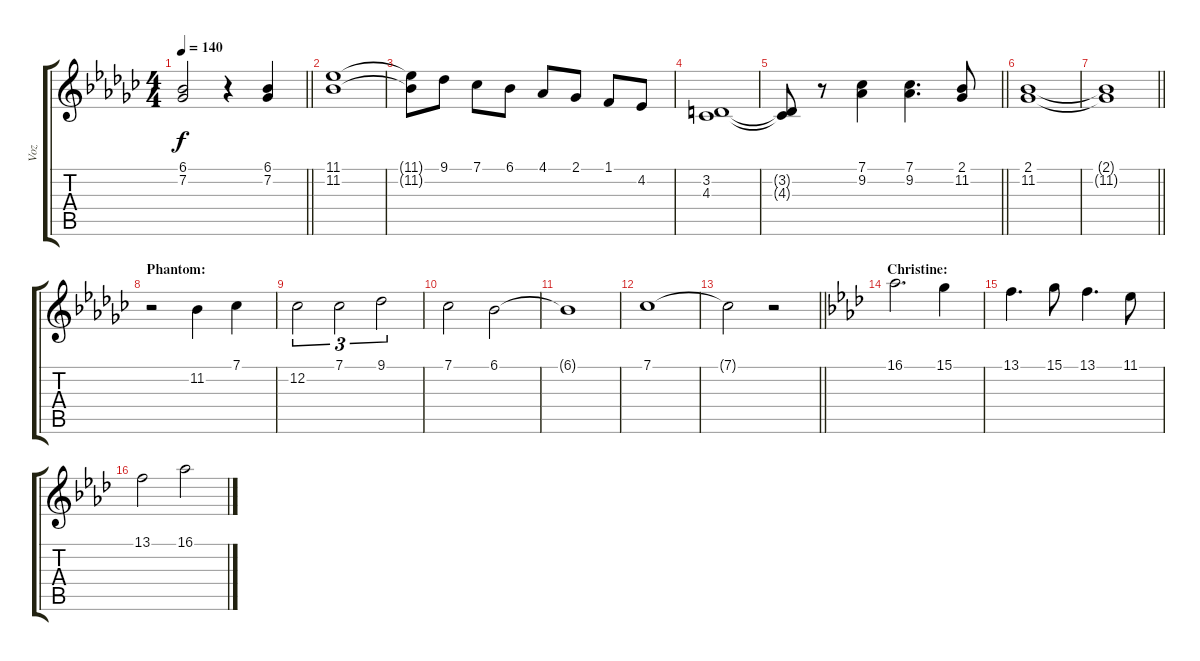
\track ("Voz" "Voz") {instrument choiraahs}
\staff {score tabs}
\tuning (E4 B3 G3 D3 A2 E2) {hide}
\ts (4 4)
\tempo 140
\clef g2
\barLineRight lightlight
\ks ebminor
(6.1{t} 7.2{t}).2{dy f} r.4 (6.1 7.2).4 |
(11.1 11.2).1 |
(11.1{t} 11.2{t}).8 9.1.8 7.1.8 6.1.8 4.1.8 2.1.8 1.1.8 4.2.8 |
(3.2 4.3).1 |
\barLineRight lightlight
(3.2{t} 4.3{t}).8 r.8 (7.1 9.2).4 (7.1 9.2).4{d} (2.1 11.2).8 |
(2.1 11.2).1 |
\barLineRight lightlight
(2.1{t} 11.2{t}).1 |
\section ("" "Phantom:")
r.2 11.2.4 7.1.4 |
12.2.2{tu (3 2)} 7.1.2{tu (3 2)} 9.1.2{tu (3 2)} |
7.1.2 6.1.2 |
6.1{t}.1 |
7.1.1 |
\barLineRight lightlight
7.1{t}.2 r.2 |
\section ("" "Christine:")
\ks fminor
16.1.2{d} 15.1.4 |
13.1.4{d} 15.1.8 13.1.4{d} 11.1.8 |
13.1.2 16.1.2
